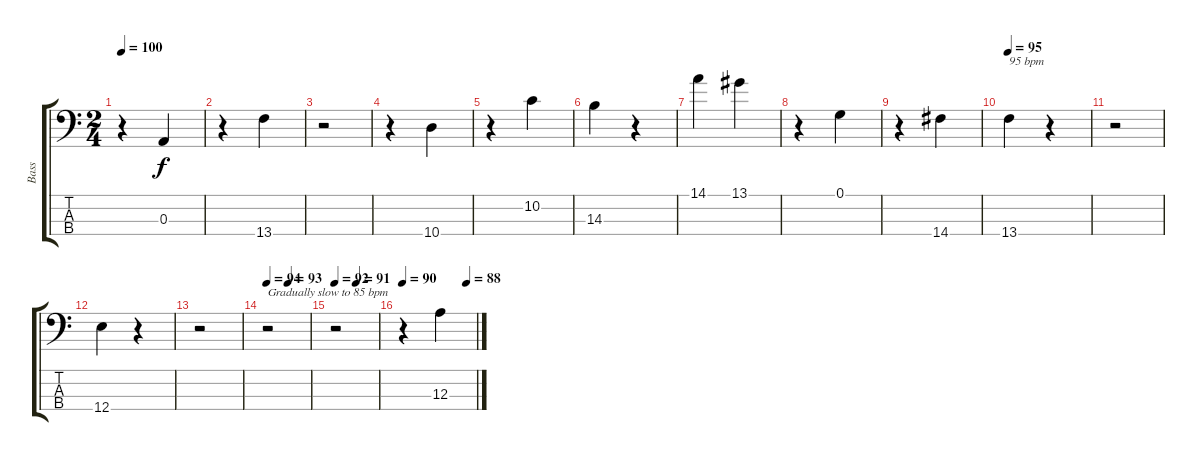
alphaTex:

\track ("Bass" "Bass") {instrument acousticbass}
\staff {score tabs}
\tuning (G2 D2 A1 E1) {hide}
\ts (2 4)
\tempo 100
\clef f4
\ks c
r.4{dy f} 0.3.4 |
r.4 13.4.4 |
r.2 |
r.4 10.4.4 |
r.4 10.2.4 |
14.3.4 r.4 |
14.1.4 13.1.4 |
r.4 0.1.4 |
r.4 14.4.4 |
\tempo 95
13.4.4{txt "95 bpm"} r.4 |
r.2 |
12.4.4 r.4 |
r.2 |
\tempo 94
\tempo (93 0.5)
r.2{txt "Gradually slow to 85 bpm"} |
\tempo 92
\tempo (91 0.5)
r.2 |
\tempo 90
\tempo (88 0.875)
r.4 12.3.4
